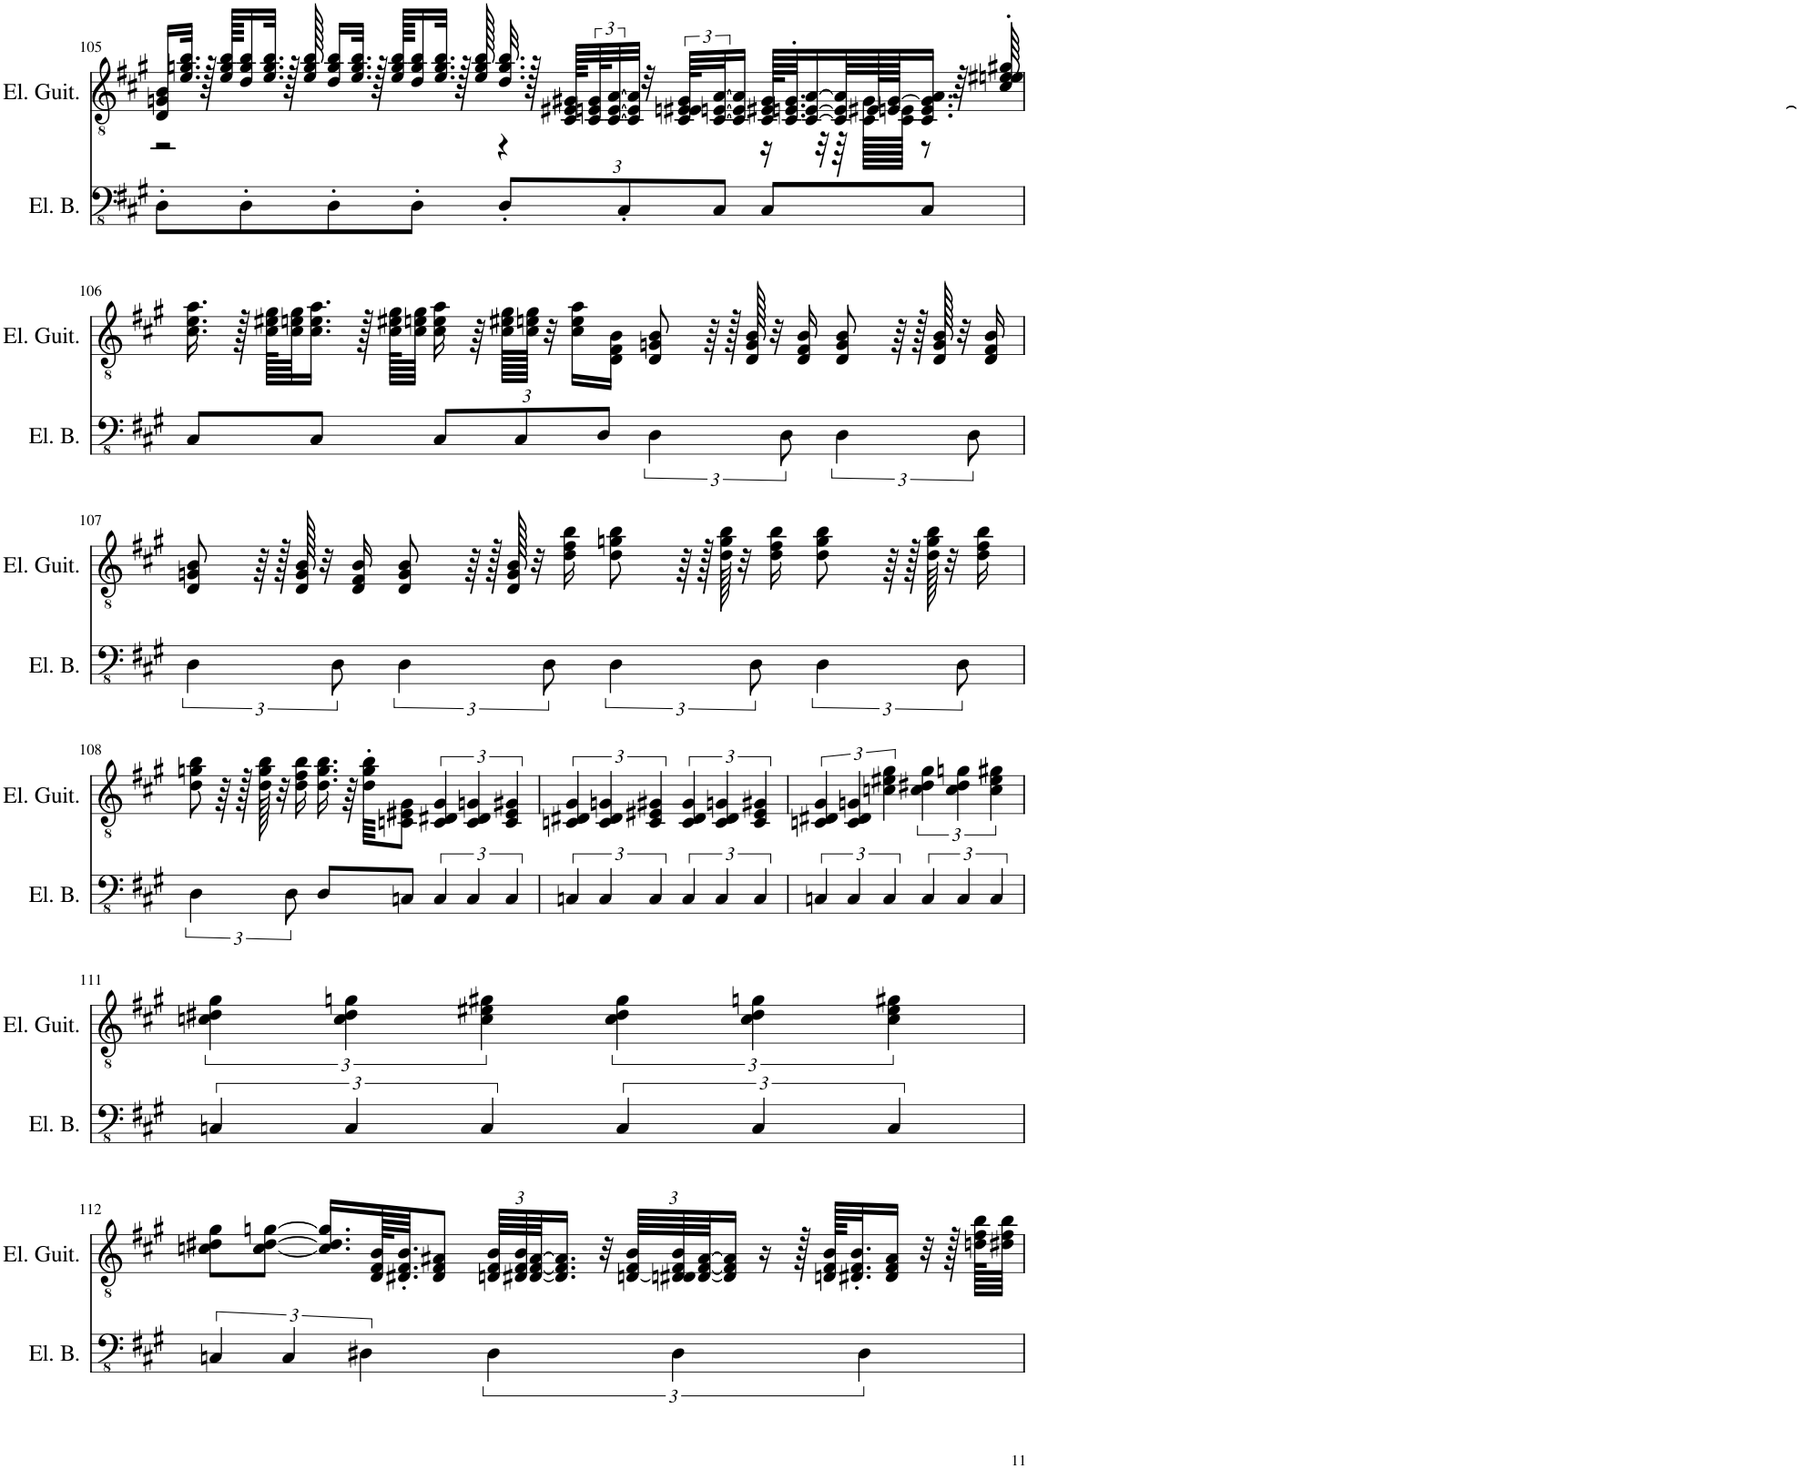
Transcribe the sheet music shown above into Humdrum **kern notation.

**kern	**kern
*part2	*part1
*staff2	*staff1
*I"Electric Bass	*I"Electric Guitar
*I'El. B.	*I'El. Guit.
!!LO:PB:g=z
*clefFv4	*clefGv2
*k[f#c#g#]	*k[f#c#g#]
*M4/4	*M4/4
=105	=105
*	*^
8DD'\L	16D/ 16Gn/ 16B/LL	2r
.	32.e/ 32.gn/ 32.b/JJk	.
.	128r	.
.	128e/ 128g/ 128b/KKKLL	.
8DD'\	16d/ 16g/ 16b/	.
.	32.e/ 32.g/ 32.b/JJk	.
.	128r	.
.	128e/ 128g/ 128b/	.
8DD'\	16d/ 16g/ 16b/LL	.
.	32.e/ 32.g/ 32.b/JJk	.
.	128r	.
.	128e/ 128g/ 128b/KKKLL	.
8DD'\J	16d/ 16g/ 16b/	.
.	32.e/ 32.g/ 32.b/JJk	.
.	128r	.
.	128e/ 128g/ 128b/	.
*Xbrackettup	*	*
12DD'/L	32.d/ 32.g/ 32.b/	4r
.	128r	.
.	128C#/ 128E#X/ 128G#X/KLLLL	.
.	96C#/ 96En/ 96G#/J	.
.	[48C#/ [48E/ [48A/	.
12CC#'/	.	.
.	32C#/] 32E/] 32A/]JJJ	.
.	32r	.
.	96C#/ 96En/ 96E#X/ 96G#/KLLL	.
12CC#/J	[48C#/ [48En/ [48A/J	.
.	16C#/] 16E/] 16A/]JJ	.
8CC#/L	128C#/ 128E#X/ 128G#/KLLLL	16r
.	64.C#/' 64.En/' 64.G#/'JJ	.
.	[16C#/ [16E/ [16A/	.
.	.	32r
.	64C#/] 64E/] 64A/]LL	64r
.	[128E#X/L	128C#\ 128G#\LLLLL
.	128E#/] [128G#/JJJ	128C#\ 128En\JJJJJ
8CC#/J	16.C#/ 16.E/ 16.G#/] 16.A/JJ	8r
.	64r	.
.	64c#/' 64en/' 64e#X/' 64g#X/'	.
*	*v	*v
!!LO:LB:g=z
=106	=106
8CC#/L	16.c#\ 16.e\ 16.a\
.	128r
.	128c#\ 128e#X\ 128g#\KLLLL
.	64c#\ 64en\ 64g#\JJ
8CC#/J	16.c#\ 16.e\ 16.a\JJ
.	128r
.	128c#\ 128e#X\ 128g#\KLLLL
.	64c#\ 64en\ 64g#\JJJJ
12CC#/L	16c#\ 16e\ 16a\
.	64r
.	128c#\ 128e#X\ 128g#\LLLLL
12CC#/	.
.	128c#\ 128en\ 128g#\JJJJJ
.	32r
.	16c#\ 16e\ 16a\LL
12DD/J	.
.	16D\ 16F#\ 16B\JJ
*brackettup	*
6DD\	8D/ 8Gn/ 8B/
.	64r
.	128r
.	128D/ 128G/ 128B/
.	32r
12DD\	.
.	16D/ 16F#/ 16B/
6DD\	8D/ 8G/ 8B/
.	64r
.	128r
.	128D/ 128G/ 128B/
.	32r
12DD\	.
.	16D/ 16F#/ 16B/
!!LO:LB:g=z
=107	=107
6DD\	8D/ 8Gn/ 8B/
.	64r
.	128r
.	128D/ 128G/ 128B/
.	32r
12DD\	.
.	16D/ 16F#/ 16B/
6DD\	8D/ 8G/ 8B/
.	64r
.	128r
.	128D/ 128G/ 128B/
.	32r
12DD\	.
.	16d\ 16f#\ 16b\
6DD\	8d\ 8gn\ 8b\
.	64r
.	128r
.	128d\ 128g\ 128b\
.	32r
12DD\	.
.	16d\ 16f#\ 16b\
6DD\	8d\ 8g\ 8b\
.	64r
.	128r
.	128d\ 128g\ 128b\
.	32r
12DD\	.
.	16d\ 16f#\ 16b\
!!LO:LB:g=z
=108	=108
6DD\	8d\ 8gn\ 8b\
.	64r
.	128r
.	128d\ 128g\ 128b\
.	32r
12DD\	.
.	16d\ 16f#\ 16b\
8DD/L	16.d\ 16.g\ 16.b\
.	64r
.	64d\' 64g\' 64b\'KKKL
8CCn/J	8Cn\ 8E#X\ 8G#\J
6CC/	6C/ 6D#X/ 6G#/
6CC/	6C/ 6D#/ 6Gn/
6CC/	6C/ 6E#/ 6G#X/
=109	=109
6CCn/	6Cn/ 6D#X/ 6G#/
6CC/	6C/ 6D#/ 6Gn/
6CC/	6C/ 6E#X/ 6G#X/
6CC/	6C/ 6D#/ 6G#/
6CC/	6C/ 6D#/ 6Gn/
6CC/	6C/ 6E#/ 6G#X/
=110	=110
6CCn/	6Cn/ 6D#X/ 6G#/
6CC/	6C/ 6D#/ 6Gn/
6CC/	6cn\ 6e#X\ 6g#\
6CC/	6c\ 6d#X\ 6g#\
6CC/	6c\ 6d#\ 6gn\
6CC/	6c\ 6e#\ 6g#X\
!!LO:LB:g=z
=111	=111
6CCn/	6cn\ 6d#X\ 6g#\
6CC/	6c\ 6d#\ 6gn\
6CC/	6c\ 6e#X\ 6g#X\
6CC/	6c\ 6d#\ 6g#\
6CC/	6c\ 6d#\ 6gn\
6CC/	6c\ 6e#\ 6g#X\
!!LO:LB:g=z
=112	=112
6CCn/	8cn\ 8d#X\ 8g#\L
.	[8c\ [8d#\ [8gn\J
6CC/	.
.	16.c/] 16.d#/] 16.g/]LL
6DD#X\	.
.	128D/ 128F#/ 128B/KLL
.	64.D#X/' 64.F#/' 64.B/'JJJ
.	8D#/ 8F#/ 8A#X/J
*	*Xbrackettup
6DD#\	96Dn/ 96F#/ 96B/LLLL
.	96D#X/ 96F#/ 96B/
.	[96D#/ [96F#/ [96A#/JJ
.	16.D#/] 16.F#/] 16.A#/]JJ
.	32r
.	[96Dn/ 96F#/ 96B/LLLL
6DD#\	96Dn/] 96D#X/ 96F#/ 96B/
.	[96D#/ [96F#/ [96A#/JJ
.	16D#/] 16F#/] 16A#/]JJ
.	16r
.	128r
.	128Dn/ 128F#/ 128B/KKLLL
.	32.D#X/' 32.F#/' 32.B/'J
6DD#\	.
.	16D#/ 16F#/ 16A#/JJ
.	32r
.	128r
.	128dn\ 128f#\ 128b\KLLLL
.	64d#X\ 64f#\ 64b\JJJJ
=	=
*-	*-
